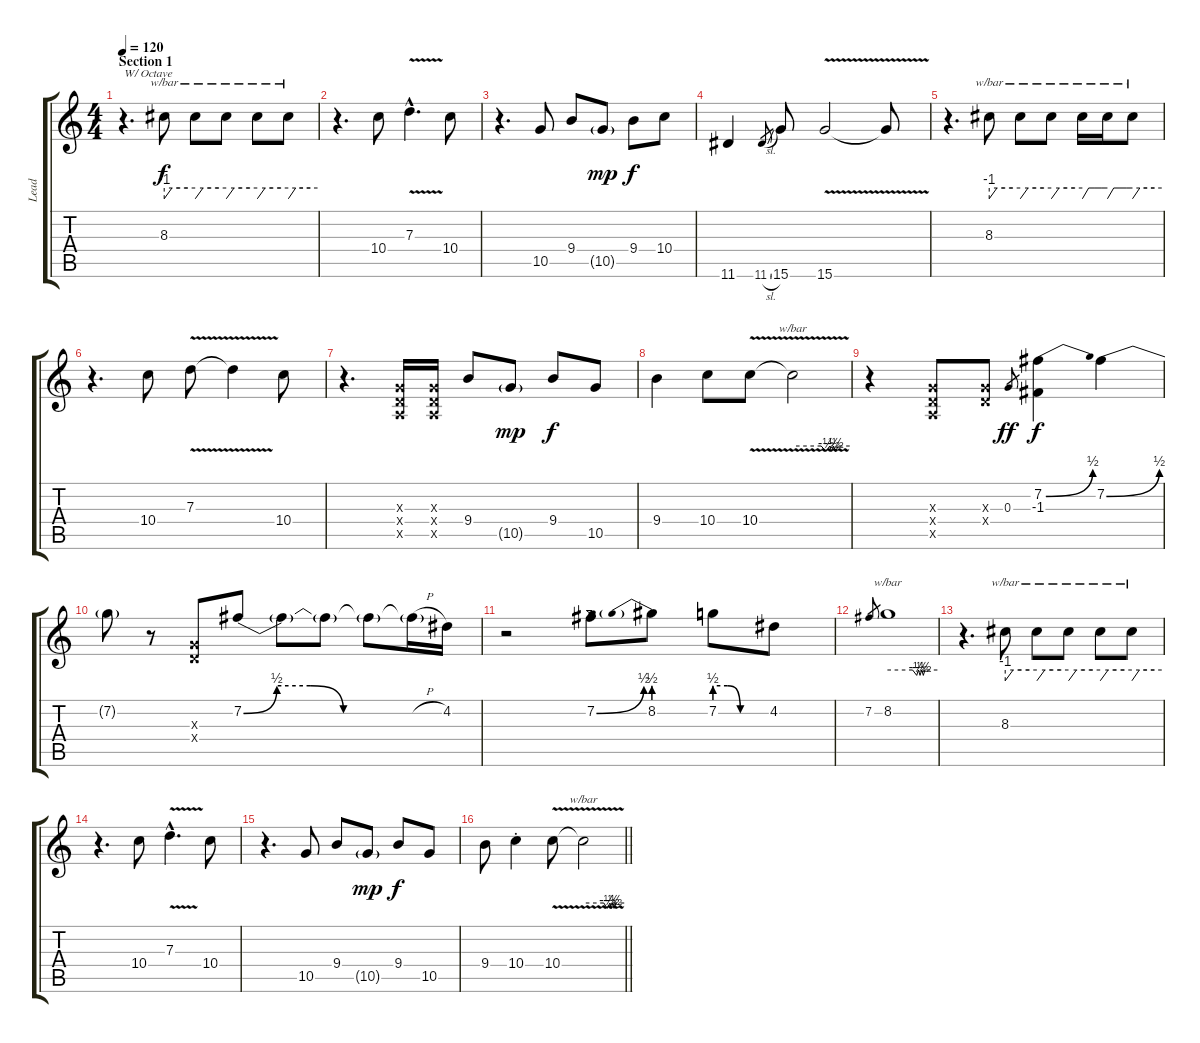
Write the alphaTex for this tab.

\track ("Lead" "Lead") {instrument overdrivenguitar}
\staff {score tabs}
\tuning (E4 B3 G3 D3 A2 E2) {hide}
\ts (4 4)
\section ("" "Section 1")
\tempo 120
\clef g2
\ks c
r.4{d txt "W/ Octave" dy f} 8.3.8{tbe (custom default 0 -4 15 0 30 0 45 0 60 0)} 8.3{t}.8{tbe (custom default 0 -4 15 0 30 0 45 0 60 0)} 8.3{t}.8{tbe (custom default 0 -4 15 0 30 0 45 0 60 0)} 8.3{t}.8{tbe (custom default 0 -4 15 0 30 0 45 0 60 0)} 8.3{t}.8{tbe (custom default 0 -4 15 0 30 0 45 0 60 0)} |
r.4{d} 10.4.8 7.3{v hac}.4{d} 10.4.8 |
r.4{d} 10.5.8 9.4.8 10.5{g}.8{dy mp} 9.4.8{dy f} 10.4.8 |
11.6.4 11.6{sl}.8{gr} 15.6.8 15.6{v}.2 15.6{t}.8 |
r.4{d} 8.3.8{tbe (custom default 0 -4 15 0 30 0 45 0 60 0)} 8.3{t}.8{tbe (custom default 0 -4 15 0 30 0 45 0 60 0)} 8.3{t}.8{tbe (custom default 0 -4 15 0 30 0 45 0 60 0)} 8.3{t}.16{tbe (custom default 0 -4 15 0 30 0 45 0 60 0)} 8.3{t}.16{tbe (custom default 0 -4 15 0 30 0 45 0 60 0)} 8.3{t}.8{tbe (custom default 0 -4 15 0 30 0 45 0 60 0)} |
r.4{d} 10.4.8 7.3{v}.8 7.3{t}.4 10.4.8 |
r.4{d} (0.3{x} 0.4{x} 0.5{x}).16 (0.3{x} 0.4{x} 0.5{x}).16 9.4.8 10.5{g}.8{dy mp} 9.4.8{dy f} 10.5.8 |
9.4.4 10.4.8 10.4{v}.8 10.4{t}.2{tbe (custom default 0 0 30 0 35 -2 39 0 41 -2 43 0 45 -2 48 0 60 0)} |
r.4 (0.3{x} 0.4{x} 0.5{x}).8 (0.3{x} 0.4{x}).8 0.3.8{gr dy ff} (7.2{be (bend 0 0 60 2)} -1.3).4{dy f} 7.2{be (bend 0 0 60 2)}.4 |
7.2{t}.8 r.8 (0.3{x} 0.4{x}).8 7.2{be (custom 0 0 10 2 20 2 30 0 60 0)}.8 7.2{t}.8 7.2{t}.8 7.2{t}.8 7.2{h t}.16 4.2.16 |
r.2 7.2{be (bend 0 0 60 2)}.8 8.2{be (prebend 0 2 60 2)}.8 7.2{be (custom 0 2 15 2 30 0 60 0)}.8 4.2.8 |
7.2.8{gr} 8.2.1{tbe (custom default 0 0 30 0 35 -2 37 0 39 -2 41 0 43 -2 45 0 60 0)} |
r.4{d} 8.3.8{tbe (custom default 0 -4 15 0 30 0 45 0 60 0)} 8.3{t}.8{tbe (custom default 0 -4 15 0 30 0 45 0 60 0)} 8.3{t}.8{tbe (custom default 0 -4 15 0 30 0 45 0 60 0)} 8.3{t}.8{tbe (custom default 0 -4 15 0 30 0 45 0 60 0)} 8.3{t}.8{tbe (custom default 0 -4 15 0 30 0 45 0 60 0)} |
r.4{d} 10.4.8 7.3{v hac}.4{d} 10.4.8 |
r.4{d} 10.5.8 9.4.8 10.5{g}.8{dy mp} 9.4.8{dy f} 10.5.8 |
\barLineRight lightlight
9.4.8 10.4{st}.4 10.4{v}.8 10.4{t}.2{tbe (custom default 0 0 30 0 35 -2 39 0 41 -2 43 0 45 -2 48 0 60 0)}
